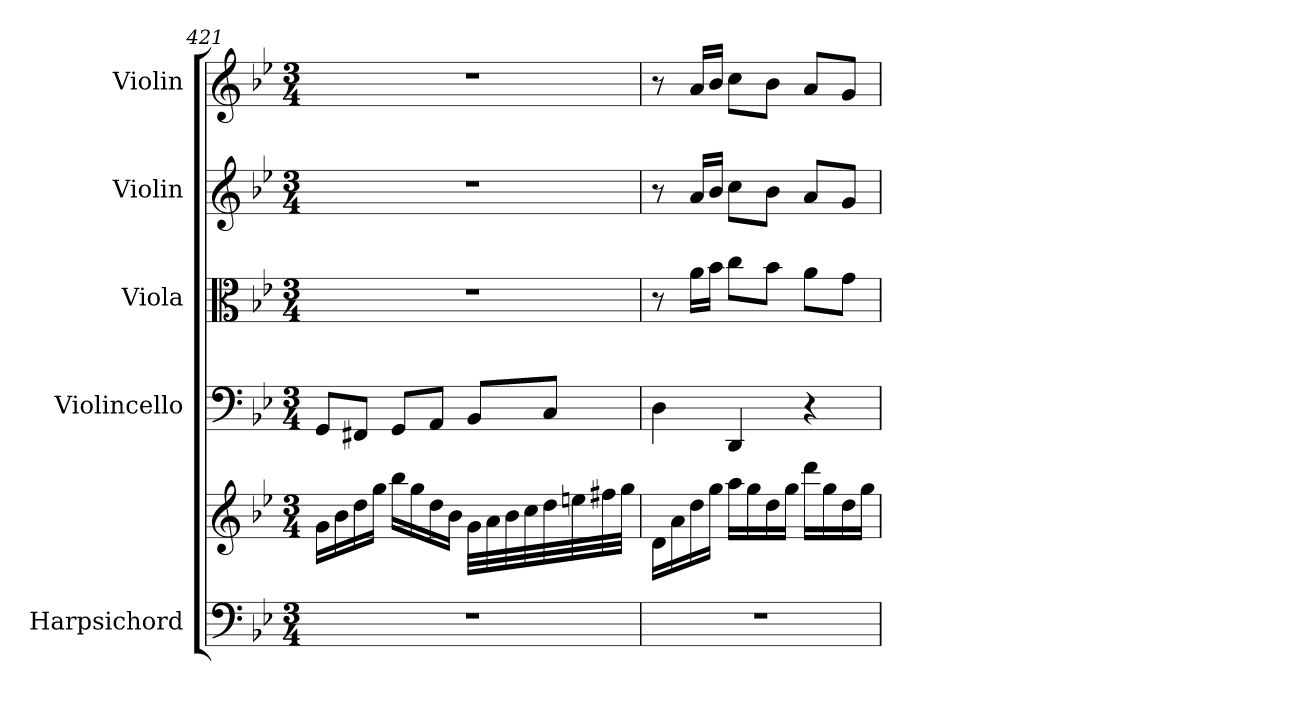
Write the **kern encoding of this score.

**kern	**kern	**kern	**kern	**kern	**kern
*part5	*part5	*part4	*part3	*part2	*part1
*staff6	*staff5	*staff4	*staff3	*staff2	*staff1
*I"Harpsichord	*	*I"Violincello	*I"Viola	*I"Violin	*I"Violin
*I'Hpschd	*	*I'Vc	*I'Vla	*I'Vln	*I'Vln
!!LO:PB:g=z
*clefF4	*clefG2	*clefF4	*clefC3	*clefG2	*clefG2
*k[b-e-]	*k[b-e-]	*k[b-e-]	*k[b-e-]	*k[b-e-]	*k[b-e-]
*M3/4	*M3/4	*M3/4	*M3/4	*M3/4	*M3/4
=421	=421	=421	=421	=421	=421
2.r	16g\LL	8GG/L	2.r	2.r	2.r
.	16b-\	.	.	.	.
.	16dd\	8FF#X/J	.	.	.
.	16gg\JJ	.	.	.	.
.	16bb-\LL	8GG/L	.	.	.
.	16gg\	.	.	.	.
.	16dd\	8AA/J	.	.	.
.	16b-\JJ	.	.	.	.
.	32g\LLL	8BB-/L	.	.	.
.	32a\	.	.	.	.
.	32b-\	.	.	.	.
.	32cc\	.	.	.	.
.	32dd\	8C/J	.	.	.
.	32een\	.	.	.	.
.	32ff#X\	.	.	.	.
.	32gg\JJJ	.	.	.	.
=422	=422	=422	=422	=422	=422
2.r	16d\LL	4D\	8r	8r	8r
.	16a\	.	.	.	.
.	16dd\	.	16a\LL	16a/LL	16a/LL
.	16gg\JJ	.	16b-\JJ	16b-/JJ	16b-/JJ
.	16aa\LL	4DD/	8cc\L	8cc\L	8cc\L
.	16gg\	.	.	.	.
.	16dd\	.	8b-\J	8b-\J	8b-\J
.	16gg\JJ	.	.	.	.
.	16ddd\LL	4r	8a\L	8a/L	8a/L
.	16gg\	.	.	.	.
.	16dd\	.	8g\J	8g/J	8g/J
.	16gg\JJ	.	.	.	.
=	=	=	=	=	=
*-	*-	*-	*-	*-	*-
